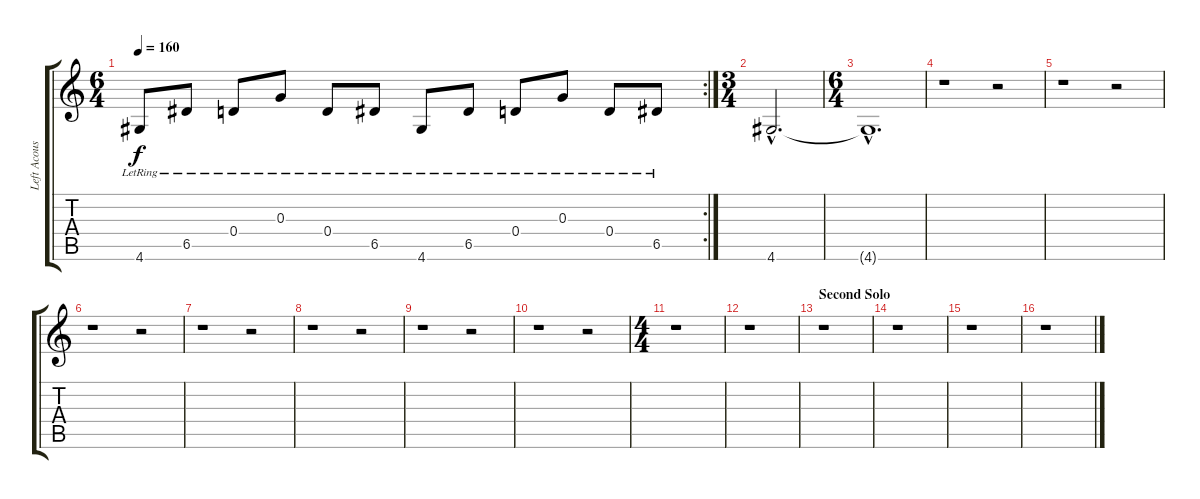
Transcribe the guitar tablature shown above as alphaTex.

\track ("Left Acoustic" "Left Acous") {instrument acousticguitarsteel}
\staff {score tabs}
\tuning (E4 B3 G3 D3 A2 E2) {hide}
\rc 2
\ts (6 4)
\tempo 160
\clef g2
\ks c
4.6{lr}.8{dy f balance 0} 6.5{lr}.8 0.4{lr}.8 0.3{lr}.8 0.4{lr}.8 6.5{lr}.8 4.6{lr}.8 6.5{lr}.8 0.4{lr}.8 0.3{lr}.8 0.4{lr}.8 6.5{lr}.8 |
\ts (3 4)
4.6{hac}.2{d balance 8} |
\ts (6 4)
4.6{hac t}.1{d} |
r.1 r.2 |
r.1 r.2 |
r.1 r.2 |
r.1 r.2 |
r.1 r.2 |
r.1 r.2 |
r.1 r.2 |
\ts (4 4)
r.1 |
r.1 |
\section ("" "Second Solo")
r.1 |
r.1 |
r.1 |
r.1
